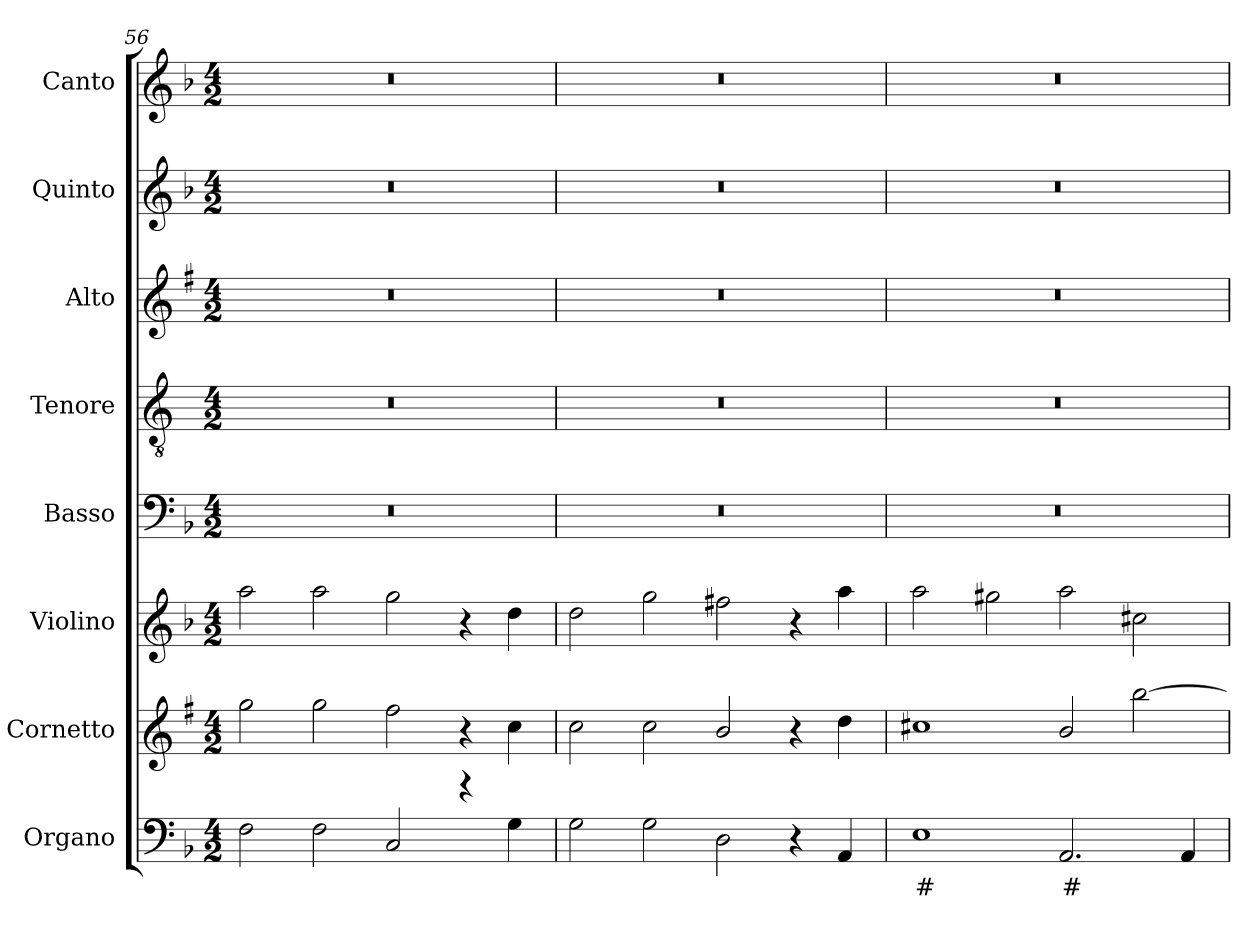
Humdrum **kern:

**kern	**text	**kern	**kern	**kern	**kern	**kern	**kern	**kern
*part8	*part8	*part7	*part6	*part5	*part4	*part3	*part2	*part1
*staff8	*staff8	*staff7	*staff6	*staff5	*staff4	*staff3	*staff2	*staff1
*I"Organo	*	*I"Cornetto	*I"Violino	*I"Basso	*I"Tenore	*I"Alto	*I"Quinto	*I"Canto
*I'Or	*	*I'Cto.	*I'Vln.	*I'B	*I'T	*I'A	*	*I'C
!!LO:LB:g=z
*clefF4	*	*clefG2	*clefG2	*clefF4	*clefGv2	*clefG2	*clefG2	*clefG2
*	*	*ITrd1c2	*	*	*ITrd4c7	*ITrd1c2	*	*
*k[b-]	*	*k[b-]	*k[b-]	*k[b-]	*k[b-]	*k[b-]	*k[b-]	*k[b-]
*F:	*	*F:	*F:	*F:	*F:	*F:	*F:	*F:
*M4/2	*	*M4/2	*M4/2	*M4/2	*M4/2	*M4/2	*M4/2	*M4/2
=56	=56	=56	=56	=56	=56	=56	=56	=56
2F\	.	2ff\	2aa\	0r	0r	0r	0r	0r
2F\	.	2ff\	2aa\	.	.	.	.	.
2C/	.	2ee\	2gg\	.	.	.	.	.
4rf	.	4r	4r	.	.	.	.	.
4G\	.	4b-\	4dd\	.	.	.	.	.
=57	=57	=57	=57	=57	=57	=57	=57	=57
2G\	.	2b-\	2dd\	0r	0r	0r	0r	0r
2G\	.	2b-\	2gg\	.	.	.	.	.
2D\	.	2a/	2ff#X\	.	.	.	.	.
4r	.	4r	4r	.	.	.	.	.
4AA/	.	4cc\	4aa\	.	.	.	.	.
=58	=58	=58	=58	=58	=58	=58	=58	=58
!	!LO:LY:b	!	!	!	!	!	!	!
1E	#	1bn	2aa\	0r	0r	0r	0r	0r
.	.	.	2gg#X\	.	.	.	.	.
!	!LO:LY:b	!	!	!	!	!	!	!
2.AA/	#	2a/	2aa\	.	.	.	.	.
.	.	[2aa\	2cc#X\	.	.	.	.	.
4AA/	.	.	.	.	.	.	.	.
=	=	=	=	=	=	=	=	=
*-	*-	*-	*-	*-	*-	*-	*-	*-
